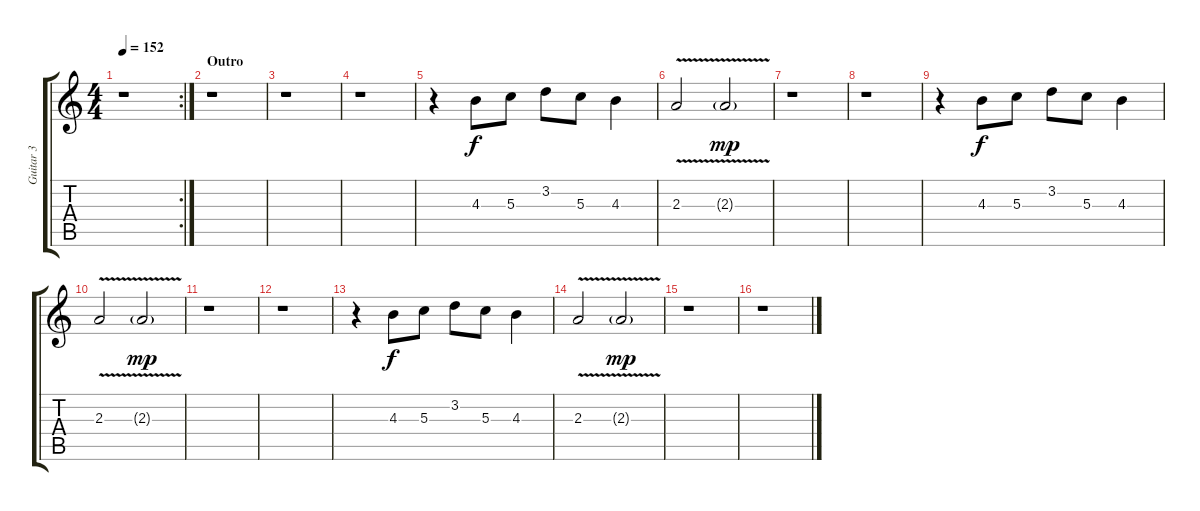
\track ("Guitar 3" "Guitar 3") {instrument distortionguitar}
\staff {score tabs}
\tuning (E4 B3 G3 D3 A2 E2) {hide}
\rc 2
\ts (4 4)
\tempo 152
\clef g2
\ks c
r.1{dy f} |
\section ("" "Outro")
r.1{volume 11} |
r.1 |
r.1 |
r.4{volume 11} 4.3.8 5.3.8 3.2.8 5.3.8 4.3.4 |
2.3{v}.2 2.3{v g}.2{dy mp} |
r.1 |
r.1 |
r.4 4.3.8{dy f} 5.3.8 3.2.8 5.3.8 4.3.4 |
2.3{v}.2 2.3{v g}.2{dy mp} |
r.1 |
r.1 |
r.4 4.3.8{dy f} 5.3.8 3.2.8 5.3.8 4.3.4 |
2.3{v}.2 2.3{v g}.2{dy mp} |
r.1 |
r.1
